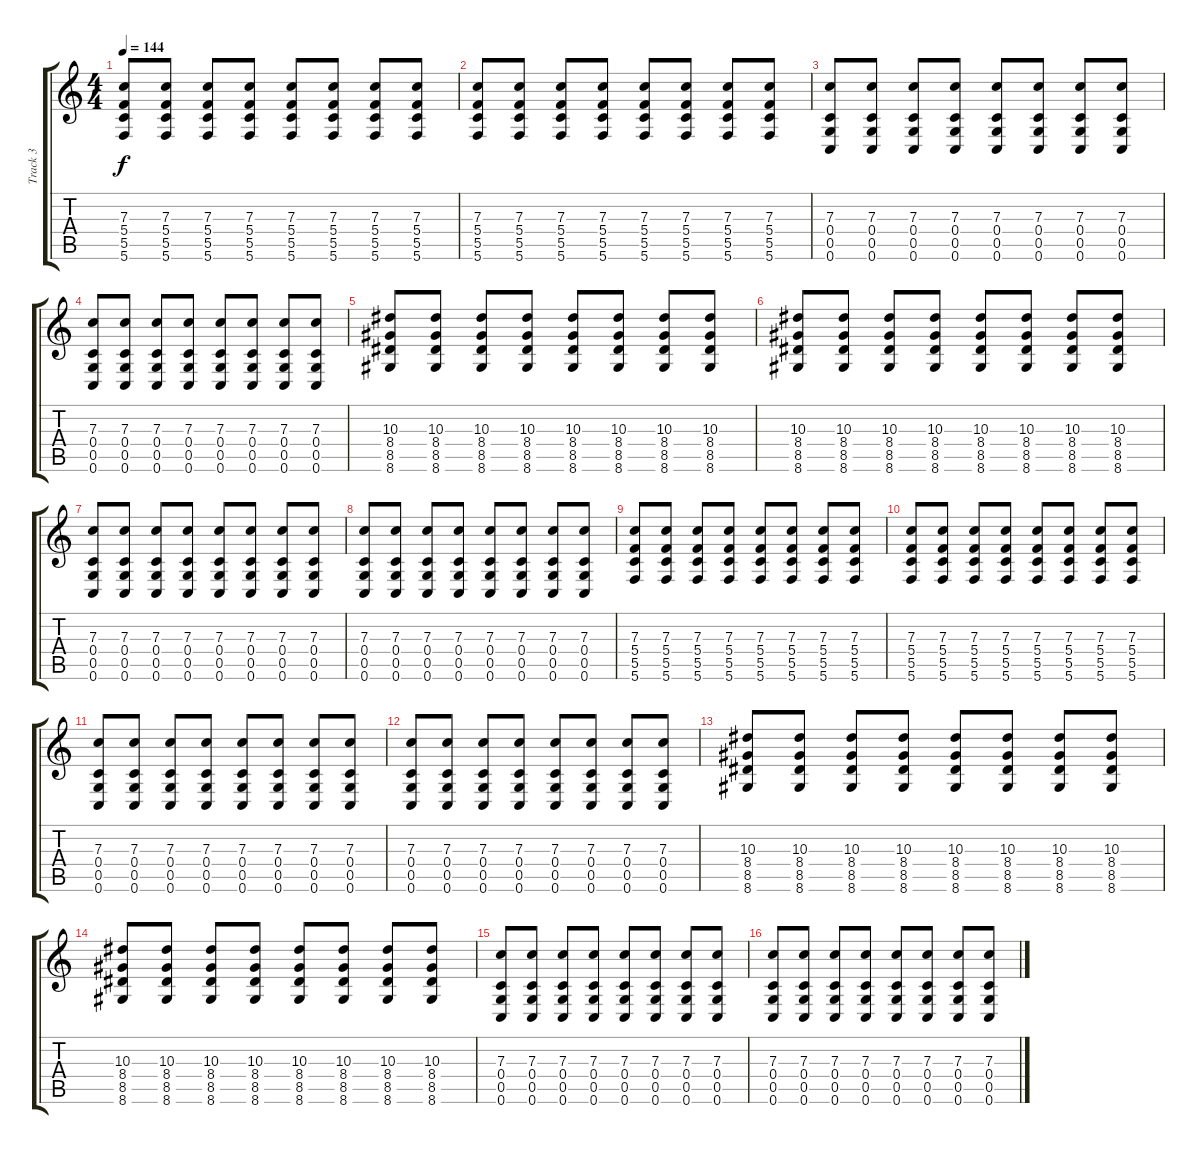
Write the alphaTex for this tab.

\track ("Track 3" "Track 3") {instrument distortionguitar}
\staff {score tabs}
\tuning (D4 A3 F3 C3 G2 C2) {hide}
\ts (4 4)
\tempo 144
\clef g2
\ks c
(7.3 5.4 5.5 5.6).8{dy f} (7.3 5.4 5.5 5.6).8 (7.3 5.4 5.5 5.6).8 (7.3 5.4 5.5 5.6).8 (7.3 5.4 5.5 5.6).8 (7.3 5.4 5.5 5.6).8 (7.3 5.4 5.5 5.6).8 (7.3 5.4 5.5 5.6).8 |
(7.3 5.4 5.5 5.6).8 (7.3 5.4 5.5 5.6).8 (7.3 5.4 5.5 5.6).8 (7.3 5.4 5.5 5.6).8 (7.3 5.4 5.5 5.6).8 (7.3 5.4 5.5 5.6).8 (7.3 5.4 5.5 5.6).8 (7.3 5.4 5.5 5.6).8 |
(7.3 0.4 0.5 0.6).8 (7.3 0.4 0.5 0.6).8 (7.3 0.4 0.5 0.6).8 (7.3 0.4 0.5 0.6).8 (7.3 0.4 0.5 0.6).8 (7.3 0.4 0.5 0.6).8 (7.3 0.4 0.5 0.6).8 (7.3 0.4 0.5 0.6).8 |
(7.3 0.4 0.5 0.6).8 (7.3 0.4 0.5 0.6).8 (7.3 0.4 0.5 0.6).8 (7.3 0.4 0.5 0.6).8 (7.3 0.4 0.5 0.6).8 (7.3 0.4 0.5 0.6).8 (7.3 0.4 0.5 0.6).8 (7.3 0.4 0.5 0.6).8 |
(10.3 8.4 8.5 8.6).8 (10.3 8.4 8.5 8.6).8 (10.3 8.4 8.5 8.6).8 (10.3 8.4 8.5 8.6).8 (10.3 8.4 8.5 8.6).8 (10.3 8.4 8.5 8.6).8 (10.3 8.4 8.5 8.6).8 (10.3 8.4 8.5 8.6).8 |
(10.3 8.4 8.5 8.6).8 (10.3 8.4 8.5 8.6).8 (10.3 8.4 8.5 8.6).8 (10.3 8.4 8.5 8.6).8 (10.3 8.4 8.5 8.6).8 (10.3 8.4 8.5 8.6).8 (10.3 8.4 8.5 8.6).8 (10.3 8.4 8.5 8.6).8 |
(7.3 0.4 0.5 0.6).8 (7.3 0.4 0.5 0.6).8 (7.3 0.4 0.5 0.6).8 (7.3 0.4 0.5 0.6).8 (7.3 0.4 0.5 0.6).8 (7.3 0.4 0.5 0.6).8 (7.3 0.4 0.5 0.6).8 (7.3 0.4 0.5 0.6).8 |
(7.3 0.4 0.5 0.6).8 (7.3 0.4 0.5 0.6).8 (7.3 0.4 0.5 0.6).8 (7.3 0.4 0.5 0.6).8 (7.3 0.4 0.5 0.6).8 (7.3 0.4 0.5 0.6).8 (7.3 0.4 0.5 0.6).8 (7.3 0.4 0.5 0.6).8 |
(7.3 5.4 5.5 5.6).8 (7.3 5.4 5.5 5.6).8 (7.3 5.4 5.5 5.6).8 (7.3 5.4 5.5 5.6).8 (7.3 5.4 5.5 5.6).8 (7.3 5.4 5.5 5.6).8 (7.3 5.4 5.5 5.6).8 (7.3 5.4 5.5 5.6).8 |
(7.3 5.4 5.5 5.6).8 (7.3 5.4 5.5 5.6).8 (7.3 5.4 5.5 5.6).8 (7.3 5.4 5.5 5.6).8 (7.3 5.4 5.5 5.6).8 (7.3 5.4 5.5 5.6).8 (7.3 5.4 5.5 5.6).8 (7.3 5.4 5.5 5.6).8 |
(7.3 0.4 0.5 0.6).8 (7.3 0.4 0.5 0.6).8 (7.3 0.4 0.5 0.6).8 (7.3 0.4 0.5 0.6).8 (7.3 0.4 0.5 0.6).8 (7.3 0.4 0.5 0.6).8 (7.3 0.4 0.5 0.6).8 (7.3 0.4 0.5 0.6).8 |
(7.3 0.4 0.5 0.6).8 (7.3 0.4 0.5 0.6).8 (7.3 0.4 0.5 0.6).8 (7.3 0.4 0.5 0.6).8 (7.3 0.4 0.5 0.6).8 (7.3 0.4 0.5 0.6).8 (7.3 0.4 0.5 0.6).8 (7.3 0.4 0.5 0.6).8 |
(10.3 8.4 8.5 8.6).8 (10.3 8.4 8.5 8.6).8 (10.3 8.4 8.5 8.6).8 (10.3 8.4 8.5 8.6).8 (10.3 8.4 8.5 8.6).8 (10.3 8.4 8.5 8.6).8 (10.3 8.4 8.5 8.6).8 (10.3 8.4 8.5 8.6).8 |
(10.3 8.4 8.5 8.6).8 (10.3 8.4 8.5 8.6).8 (10.3 8.4 8.5 8.6).8 (10.3 8.4 8.5 8.6).8 (10.3 8.4 8.5 8.6).8 (10.3 8.4 8.5 8.6).8 (10.3 8.4 8.5 8.6).8 (10.3 8.4 8.5 8.6).8 |
(7.3 0.4 0.5 0.6).8 (7.3 0.4 0.5 0.6).8 (7.3 0.4 0.5 0.6).8 (7.3 0.4 0.5 0.6).8 (7.3 0.4 0.5 0.6).8 (7.3 0.4 0.5 0.6).8 (7.3 0.4 0.5 0.6).8 (7.3 0.4 0.5 0.6).8 |
(7.3 0.4 0.5 0.6).8 (7.3 0.4 0.5 0.6).8 (7.3 0.4 0.5 0.6).8 (7.3 0.4 0.5 0.6).8 (7.3 0.4 0.5 0.6).8 (7.3 0.4 0.5 0.6).8 (7.3 0.4 0.5 0.6).8 (7.3 0.4 0.5 0.6).8
